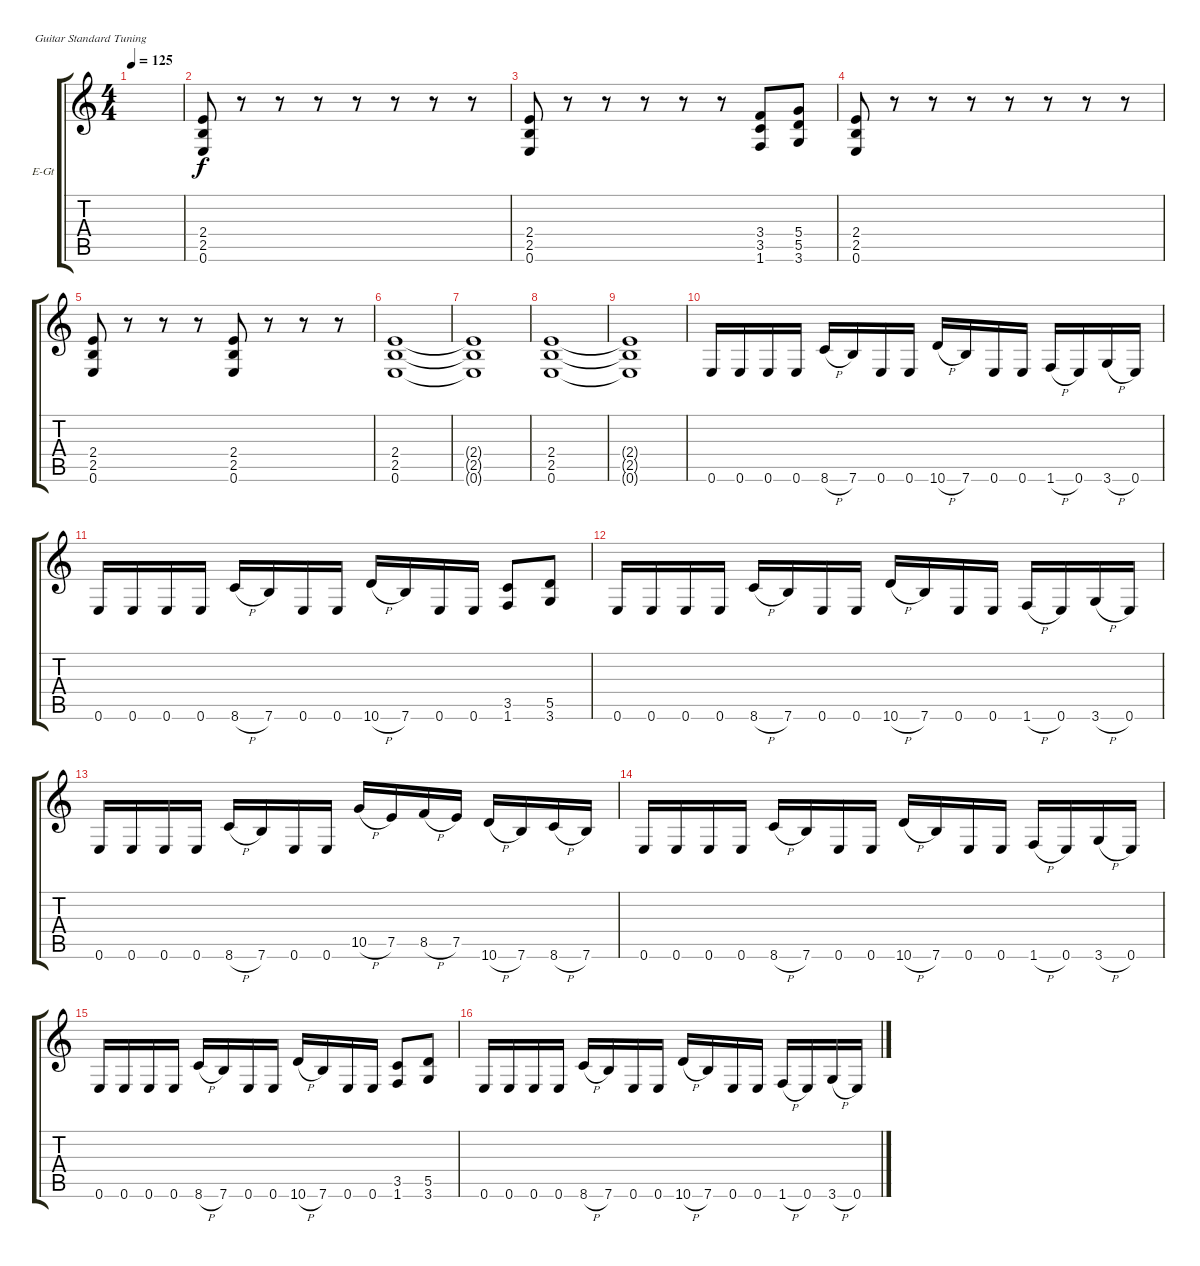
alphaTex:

\defaultSystemsLayout 4
\bracketExtendMode groupsimilarinstruments
\firstSystemTrackNameOrientation horizontal
\otherSystemsTrackNameOrientation horizontal
\track ("Michael Padget" "E-Gt") {instrument distortionguitar}
\staff {score tabs}
\tuning (E4 B3 G3 D3 A2 E2)
\ts (4 4)
\tempo 125
\clef g2
\scale
0.487395
\ks c
|
\scale
0.256303 (2.4 2.5 0.6).8 r.8 r.8 r.8 r.8 r.8 r.8 r.8 |
\scale
0.256303 (2.4 2.5 0.6).8 r.8 r.8 r.8 r.8 r.8 (3.4 3.5 1.6).8 (5.4 3.6 5.5).8 |
\scale
0.333333 (2.4 2.5 0.6).8 r.8 r.8 r.8 r.8 r.8 r.8 r.8 |
\scale
0.333333 (2.4 2.5 0.6).8 r.8 r.8 r.8 (2.4 2.5 0.6).8 r.8 r.8 r.8 |
\scale
0.333333 (2.4 2.5 0.6).1 |
\scale
0.333333 (2.4{t} 2.5{t} 0.6{t}).1 |
\scale
0.333333 (2.4 2.5 0.6).1 |
\scale
0.333333 (2.4{t} 2.5{t} 0.6{t}).1 |
\scale
0.333333 0.6.16 0.6.16 0.6.16 0.6.16 8.6{h}.16 7.6.16 0.6.16 0.6.16 10.6{h}.16 7.6.16 0.6.16 0.6.16 1.6{h}.16 0.6.16 3.6{h}.16 0.6.16 |
\scale
0.333333 0.6.16 0.6.16 0.6.16 0.6.16 8.6{h}.16 7.6.16 0.6.16 0.6.16 10.6{h}.16 7.6.16 0.6.16 0.6.16 (1.6 3.5).8 (5.5 3.6).8 |
\scale
0.333333 0.6.16 0.6.16 0.6.16 0.6.16 8.6{h}.16 7.6.16 0.6.16 0.6.16 10.6{h}.16 7.6.16 0.6.16 0.6.16 1.6{h}.16 0.6.16 3.6{h}.16 0.6.16 |
\scale
0.333333 0.6.16 0.6.16 0.6.16 0.6.16 8.6{h}.16 7.6.16 0.6.16 0.6.16 10.5{h}.16 7.5.16 8.5{h}.16 7.5.16 10.6{h}.16 7.6.16 8.6{h}.16 7.6.16 |
\scale
0.333333 0.6.16 0.6.16 0.6.16 0.6.16 8.6{h}.16 7.6.16 0.6.16 0.6.16 10.6{h}.16 7.6.16 0.6.16 0.6.16 1.6{h}.16 0.6.16 3.6{h}.16 0.6.16 |
\scale
0.333333 0.6.16 0.6.16 0.6.16 0.6.16 8.6{h}.16 7.6.16 0.6.16 0.6.16 10.6{h}.16 7.6.16 0.6.16 0.6.16 (1.6 3.5).8 (5.5 3.6).8 |
\scale
0.333333 0.6.16 0.6.16 0.6.16 0.6.16 8.6{h}.16 7.6.16 0.6.16 0.6.16 10.6{h}.16 7.6.16 0.6.16 0.6.16 1.6{h}.16 0.6.16 3.6{h}.16 0.6.16
